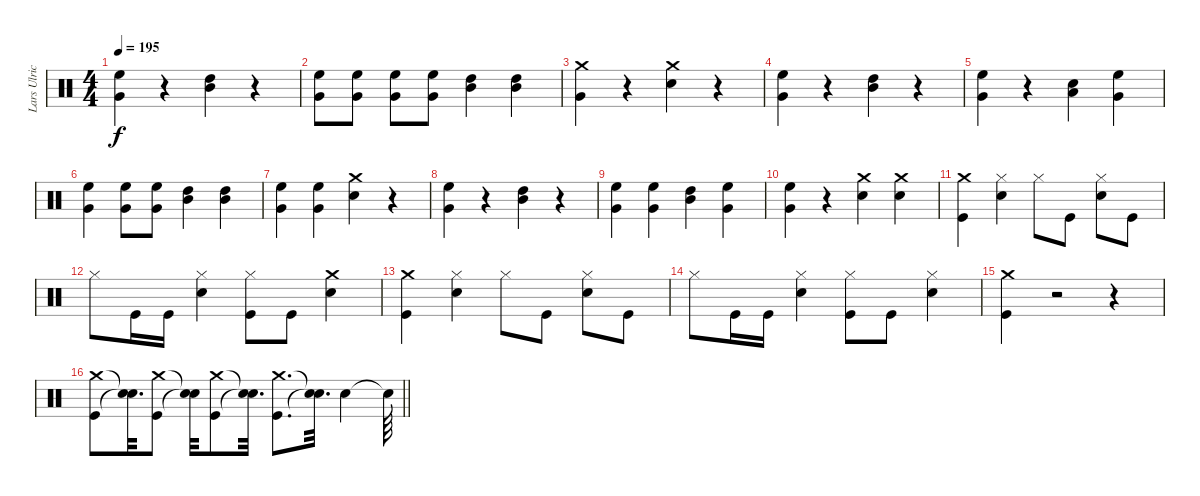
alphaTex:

\track ("Lars Ulrich" "Lars Ulric") {instrument percussion}
\staff {score}
\articulation defaults
\ts (4 4)
\tempo 195
\clef neutral
\ks c
("High Floor Tom (hit)" "Very Low Tom (hit)").4{dy f} r.4 ("Mid Tom (hit)" "High Tom (hit)").4 r.4 |
("High Floor Tom (hit)" "Very Low Tom (hit)").8 ("High Floor Tom (hit)" "Very Low Tom (hit)").8 ("High Floor Tom (hit)" "Very Low Tom (hit)").8 ("High Floor Tom (hit)" "Very Low Tom (hit)").8 ("Mid Tom (hit)" "High Tom (hit)").4 ("Mid Tom (hit)" "High Tom (hit)").4 |
("Very Low Tom (hit)" "Crash medium (hit)").4 r.4 ("Crash medium (hit)" "Snare (hit) 2").4 r.4 |
("High Floor Tom (hit)" "Very Low Tom (hit)").4 r.4 ("Mid Tom (hit)" "High Tom (hit)").4 r.4 |
("Very Low Tom (hit)" "High Floor Tom (hit)").4 r.4 ("Snare (hit) 2" "Low Tom (hit)").4 ("High Floor Tom (hit)" "Very Low Tom (hit)").4 |
("Very Low Tom (hit)" "High Floor Tom (hit)").4 ("High Floor Tom (hit)" "Very Low Tom (hit)").8 ("High Floor Tom (hit)" "Very Low Tom (hit)").8 ("Mid Tom (hit)" "High Tom (hit)").4 ("Mid Tom (hit)" "High Tom (hit)").4 |
("Very Low Tom (hit)" "High Floor Tom (hit)").4 ("Very Low Tom (hit)" "High Floor Tom (hit)").4 ("Crash medium (hit)" "Snare (hit) 2").4 r.4 |
("High Floor Tom (hit)" "Very Low Tom (hit)").4 r.4 ("Mid Tom (hit)" "High Tom (hit)").4 r.4 |
("High Floor Tom (hit)" "Very Low Tom (hit)").4 ("Very Low Tom (hit)" "High Floor Tom (hit)").4 ("Mid Tom (hit)" "High Tom (hit)").4 ("High Floor Tom (hit)" "Very Low Tom (hit)").4 |
("Very Low Tom (hit)" "High Floor Tom (hit)").4 r.4 ("Crash medium (hit)" "Snare (hit) 2").4 ("Crash medium (hit)" "Snare (hit) 2").4 |
("Kick (hit)" "Crash medium (hit)").4 ("Hi-Hat (closed)" "Snare (hit) 2").4 "Hi-Hat (closed)".8 "Kick (hit)".8 ("Snare (hit) 2" "Hi-Hat (closed)").8 "Kick (hit)".8 |
"Hi-Hat (closed)".8 "Kick (hit)".16 "Kick (hit)".16 ("Snare (hit) 2" "Hi-Hat (closed)").4 ("Hi-Hat (closed)" "Kick (hit)").8 "Kick (hit)".8 ("Crash medium (hit)" "Snare (hit) 2").4 |
("Kick (hit)" "Crash medium (hit)").4 ("Hi-Hat (closed)" "Snare (hit) 2").4 "Hi-Hat (closed)".8 "Kick (hit)".8 ("Snare (hit) 2" "Hi-Hat (closed)").8 "Kick (hit)".8 |
"Hi-Hat (closed)".8 "Kick (hit)".16 "Kick (hit)".16 ("Snare (hit) 2" "Hi-Hat (closed)").4 ("Hi-Hat (closed)" "Kick (hit)").8 "Kick (hit)".8 ("Snare (hit) 2" "Hi-Hat (closed)").4 |
("Crash medium (hit)" "Kick (hit)").4 r.2 r.4 |
\barLineRight lightlight
("Kick (hit)" "Crash medium (hit)").8 ("Snare (hit)"{t} "Snare (hit)"{t}).32{d} ("Kick (hit)" "Crash medium (hit)").8 ("Snare (hit)"{t} "Snare (hit)"{t}).32 ("Kick (hit)" "Crash medium (hit)").8 ("Snare (hit)"{t} "Snare (hit)"{t}).32{d} ("Kick (hit)" "Crash medium (hit)").8{d} ("Snare (hit)"{t} "Snare (hit)"{t}).32{d} "Snare (hit) 2".4 "Snare (hit)"{t}.64
